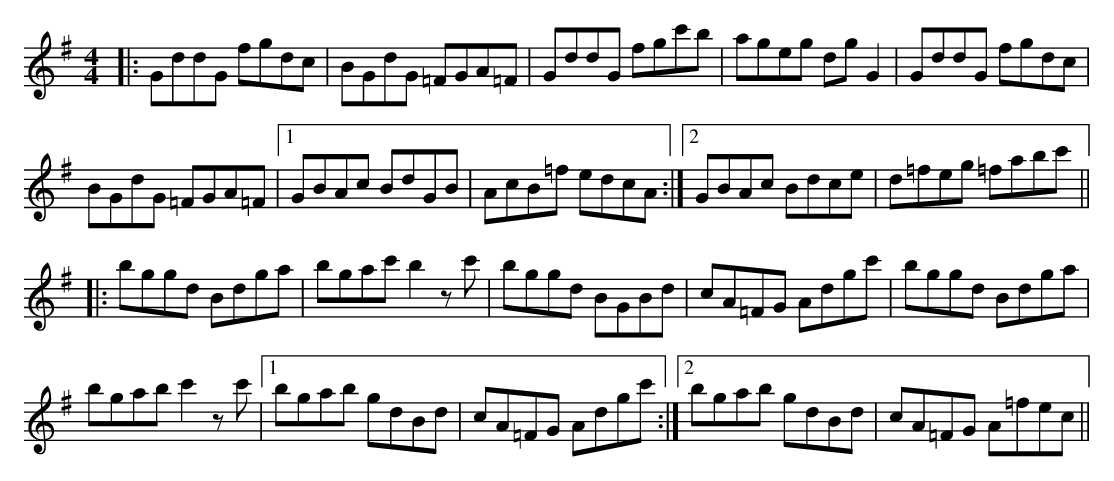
X:1
M:4/4
K:G
|:GddG fgdc |BGdG =FGA=F|GddG fgc'b|ageg dg G2|GddG fgdc |
BGdG =FGA=F|1 GBAc BdGB |AcB=f edcA:|2 GBAc Bdce| d=feg =fabc'||
|:bggd Bdga| bgac' b2 z c'|bggd BGBd |cA=FG Adgc'|bggd Bdga |
bgab c'2 z c'|1 bgab gdBd| cA=FG Adgc':|2 bgab gdBd |cA=FG A=fec||
